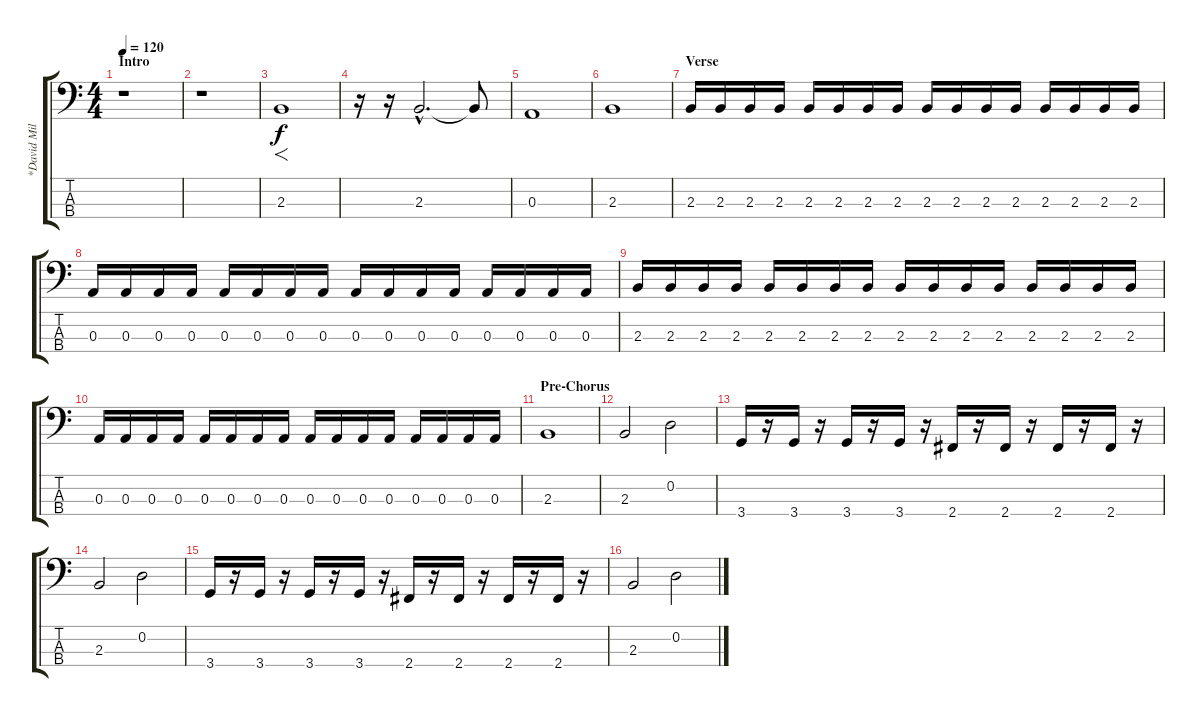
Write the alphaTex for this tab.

\track ("*David Millan" "*David Mil") {instrument electricbasspick}
\staff {score tabs}
\tuning (G2 D2 A1 E1) {hide}
\ts (4 4)
\section ("" "Intro")
\tempo 120
\clef f4
\ks c
r.1{dy f instrument electricbasspick} |
r.1 |
2.3.1{f} |
r.16 r.16 2.3{hac}.2{d} 2.3{t}.8 |
0.3.1 |
2.3.1 |
\section ("" "Verse")
2.3.16 2.3.16 2.3.16 2.3.16 2.3.16 2.3.16 2.3.16 2.3.16 2.3.16 2.3.16 2.3.16 2.3.16 2.3.16 2.3.16 2.3.16 2.3.16 |
0.3.16 0.3.16 0.3.16 0.3.16 0.3.16 0.3.16 0.3.16 0.3.16 0.3.16 0.3.16 0.3.16 0.3.16 0.3.16 0.3.16 0.3.16 0.3.16 |
2.3.16 2.3.16 2.3.16 2.3.16 2.3.16 2.3.16 2.3.16 2.3.16 2.3.16 2.3.16 2.3.16 2.3.16 2.3.16 2.3.16 2.3.16 2.3.16 |
0.3.16 0.3.16 0.3.16 0.3.16 0.3.16 0.3.16 0.3.16 0.3.16 0.3.16 0.3.16 0.3.16 0.3.16 0.3.16 0.3.16 0.3.16 0.3.16 |
\section ("" "Pre-Chorus")
2.3.1 |
2.3.2 0.2.2 |
3.4.16 r.16 3.4.16 r.16 3.4.16 r.16 3.4.16 r.16 2.4.16 r.16 2.4.16 r.16 2.4.16 r.16 2.4.16 r.16 |
2.3.2 0.2.2 |
3.4.16 r.16 3.4.16 r.16 3.4.16 r.16 3.4.16 r.16 2.4.16 r.16 2.4.16 r.16 2.4.16 r.16 2.4.16 r.16 |
2.3.2 0.2.2
